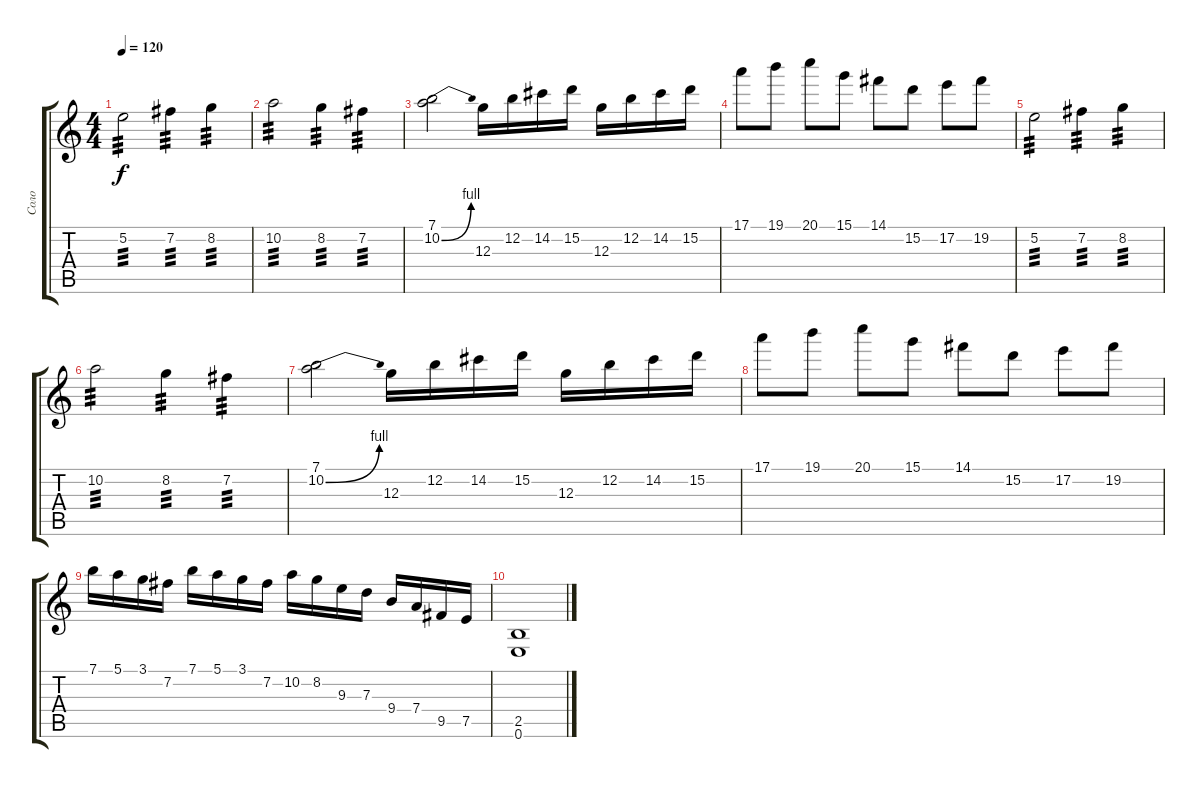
\track ("Соло" "Соло") {instrument overdrivenguitar}
\staff {score tabs}
\tuning (E4 B3 G3 D3 A2 E2) {hide}
\ts (4 4)
\tempo 120
\clef g2
\ks c
5.2.2{tp 3 dy f} 7.2.4{tp 3} 8.2.4{tp 3} |
10.2.2{tp 3} 8.2.4{tp 3} 7.2.4{tp 3} |
(7.1 10.2{be (bend 0 0 60 4)}).2 12.3.16 12.2.16 14.2.16 15.2.16 12.3.16 12.2.16 14.2.16 15.2.16 |
17.1.8 19.1.8 20.1.8 15.1.8 14.1.8 15.2.8 17.2.8 19.2.8 |
5.2.2{tp 3} 7.2.4{tp 3} 8.2.4{tp 3} |
10.2.2{tp 3} 8.2.4{tp 3} 7.2.4{tp 3} |
(7.1 10.2{be (bend 0 0 60 4)}).2 12.3.16 12.2.16 14.2.16 15.2.16 12.3.16 12.2.16 14.2.16 15.2.16 |
17.1.8 19.1.8 20.1.8 15.1.8 14.1.8 15.2.8 17.2.8 19.2.8 |
7.1.16 5.1.16 3.1.16 7.2.16 7.1.16 5.1.16 3.1.16 7.2.16 10.2.16 8.2.16 9.3.16 7.3.16 9.4.16 7.4.16 9.5.16 7.5.16 |
(2.5 0.6).1
